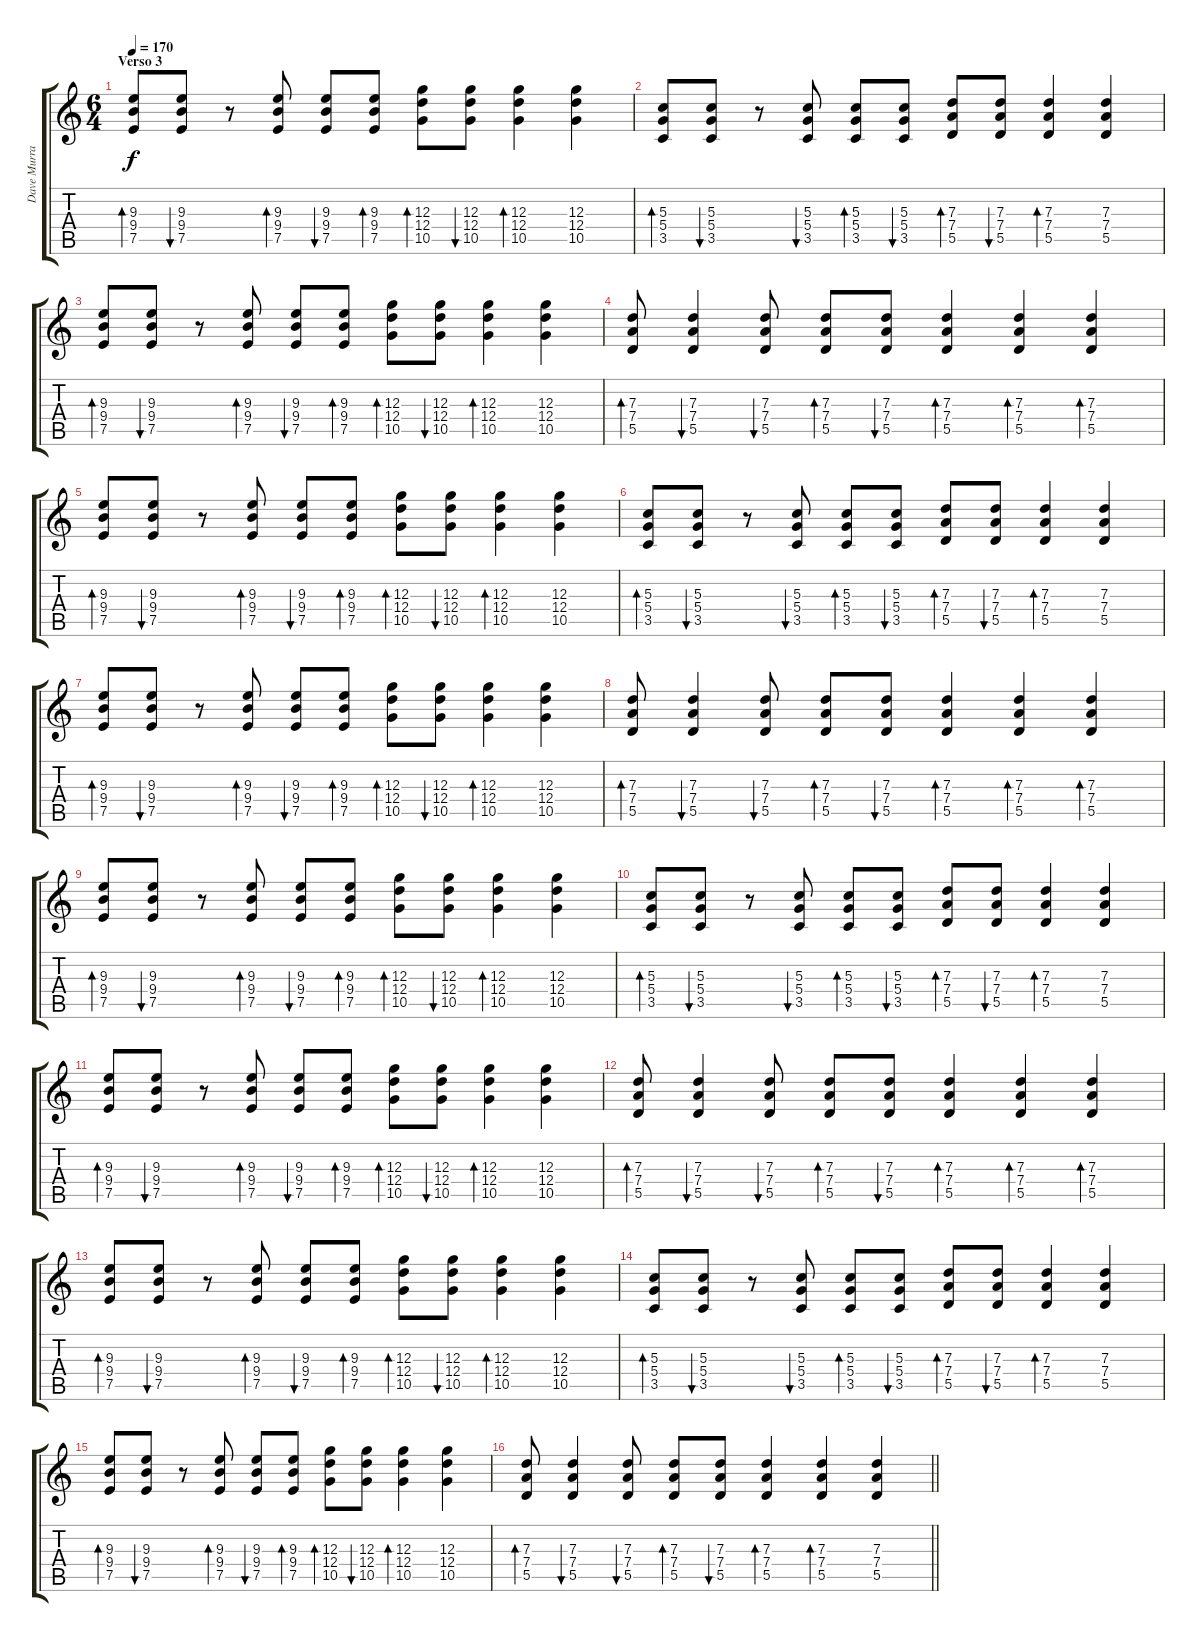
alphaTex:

\track ("Dave Murray" "Dave Murra") {instrument distortionguitar}
\staff {score tabs}
\tuning (E4 B3 G3 D3 A2 E2) {hide}
\ts (6 4)
\section ("" "Verso 3")
\tempo 170
\clef g2
\ks c
(9.3 9.4 7.5).8{bd 480 dy f volume 12} (9.3 9.4 7.5).8{bu 480} r.8 (9.3 9.4 7.5).8{bd 120} (9.3 9.4 7.5).8{bu 120} (9.3 9.4 7.5).8{bd 120} (12.3 12.4 10.5).8{bd 120} (12.3 12.4 10.5).8{bu 120} (12.3 12.4 10.5).4{bd 120} (12.3 12.4 10.5).4 |
(5.3 5.4 3.5).8{bd 480} (5.3 5.4 3.5).8{bu 480} r.8 (5.3 5.4 3.5).8{bu 120} (5.3 5.4 3.5).8{bd 120} (5.3 5.4 3.5).8{bu 120} (7.3 7.4 5.5).8{bd 120} (7.3 7.4 5.5).8{bu 120} (7.3 7.4 5.5).4{bd 120} (7.3 7.4 5.5).4 |
(9.3 9.4 7.5).8{bd 480} (9.3 9.4 7.5).8{bu 480} r.8 (9.3 9.4 7.5).8{bd 120} (9.3 9.4 7.5).8{bu 120} (9.3 9.4 7.5).8{bd 120} (12.3 12.4 10.5).8{bd 120} (12.3 12.4 10.5).8{bu 120} (12.3 12.4 10.5).4{bd 120} (12.3 12.4 10.5).4 |
(7.3 7.4 5.5).8{bd 240} (7.3 7.4 5.5).4{bu 240} (7.3 7.4 5.5).8{bu 240} (7.3 7.4 5.5).8{bd 240} (7.3 7.4 5.5).8{bu 240} (7.3 7.4 5.5).4{bd 240} (7.3 7.4 5.5).4{bd 240} (7.3 7.4 5.5).4{bd 240} |
(9.3 9.4 7.5).8{bd 480} (9.3 9.4 7.5).8{bu 480} r.8 (9.3 9.4 7.5).8{bd 120} (9.3 9.4 7.5).8{bu 120} (9.3 9.4 7.5).8{bd 120} (12.3 12.4 10.5).8{bd 120} (12.3 12.4 10.5).8{bu 120} (12.3 12.4 10.5).4{bd 120} (12.3 12.4 10.5).4 |
(5.3 5.4 3.5).8{bd 480} (5.3 5.4 3.5).8{bu 480} r.8 (5.3 5.4 3.5).8{bu 120} (5.3 5.4 3.5).8{bd 120} (5.3 5.4 3.5).8{bu 120} (7.3 7.4 5.5).8{bd 120} (7.3 7.4 5.5).8{bu 120} (7.3 7.4 5.5).4{bd 120} (7.3 7.4 5.5).4 |
(9.3 9.4 7.5).8{bd 480} (9.3 9.4 7.5).8{bu 480} r.8 (9.3 9.4 7.5).8{bd 120} (9.3 9.4 7.5).8{bu 120} (9.3 9.4 7.5).8{bd 120} (12.3 12.4 10.5).8{bd 120} (12.3 12.4 10.5).8{bu 120} (12.3 12.4 10.5).4{bd 120} (12.3 12.4 10.5).4 |
(7.3 7.4 5.5).8{bd 240} (7.3 7.4 5.5).4{bu 240} (7.3 7.4 5.5).8{bu 240} (7.3 7.4 5.5).8{bd 240} (7.3 7.4 5.5).8{bu 240} (7.3 7.4 5.5).4{bd 240} (7.3 7.4 5.5).4{bd 240} (7.3 7.4 5.5).4{bd 240} |
(9.3 9.4 7.5).8{bd 480} (9.3 9.4 7.5).8{bu 480} r.8 (9.3 9.4 7.5).8{bd 120} (9.3 9.4 7.5).8{bu 120} (9.3 9.4 7.5).8{bd 120} (12.3 12.4 10.5).8{bd 120} (12.3 12.4 10.5).8{bu 120} (12.3 12.4 10.5).4{bd 120} (12.3 12.4 10.5).4 |
(5.3 5.4 3.5).8{bd 480} (5.3 5.4 3.5).8{bu 480} r.8 (5.3 5.4 3.5).8{bu 120} (5.3 5.4 3.5).8{bd 120} (5.3 5.4 3.5).8{bu 120} (7.3 7.4 5.5).8{bd 120} (7.3 7.4 5.5).8{bu 120} (7.3 7.4 5.5).4{bd 120} (7.3 7.4 5.5).4 |
(9.3 9.4 7.5).8{bd 480} (9.3 9.4 7.5).8{bu 480} r.8 (9.3 9.4 7.5).8{bd 120} (9.3 9.4 7.5).8{bu 120} (9.3 9.4 7.5).8{bd 120} (12.3 12.4 10.5).8{bd 120} (12.3 12.4 10.5).8{bu 120} (12.3 12.4 10.5).4{bd 120} (12.3 12.4 10.5).4 |
(7.3 7.4 5.5).8{bd 240} (7.3 7.4 5.5).4{bu 240} (7.3 7.4 5.5).8{bu 240} (7.3 7.4 5.5).8{bd 240} (7.3 7.4 5.5).8{bu 240} (7.3 7.4 5.5).4{bd 240} (7.3 7.4 5.5).4{bd 240} (7.3 7.4 5.5).4{bd 240} |
(9.3 9.4 7.5).8{bd 480} (9.3 9.4 7.5).8{bu 480} r.8 (9.3 9.4 7.5).8{bd 120} (9.3 9.4 7.5).8{bu 120} (9.3 9.4 7.5).8{bd 120} (12.3 12.4 10.5).8{bd 120} (12.3 12.4 10.5).8{bu 120} (12.3 12.4 10.5).4{bd 120} (12.3 12.4 10.5).4 |
(5.3 5.4 3.5).8{bd 480} (5.3 5.4 3.5).8{bu 480} r.8 (5.3 5.4 3.5).8{bu 120} (5.3 5.4 3.5).8{bd 120} (5.3 5.4 3.5).8{bu 120} (7.3 7.4 5.5).8{bd 120} (7.3 7.4 5.5).8{bu 120} (7.3 7.4 5.5).4{bd 120} (7.3 7.4 5.5).4 |
(9.3 9.4 7.5).8{bd 480} (9.3 9.4 7.5).8{bu 480} r.8 (9.3 9.4 7.5).8{bd 120} (9.3 9.4 7.5).8{bu 120} (9.3 9.4 7.5).8{bd 120} (12.3 12.4 10.5).8{bd 120} (12.3 12.4 10.5).8{bu 120} (12.3 12.4 10.5).4{bd 120} (12.3 12.4 10.5).4 |
\barLineRight lightlight
(7.3 7.4 5.5).8{bd 240} (7.3 7.4 5.5).4{bu 240} (7.3 7.4 5.5).8{bu 240} (7.3 7.4 5.5).8{bd 240} (7.3 7.4 5.5).8{bu 240} (7.3 7.4 5.5).4{bd 240} (7.3 7.4 5.5).4{bd 240} (7.3 7.4 5.5).4
